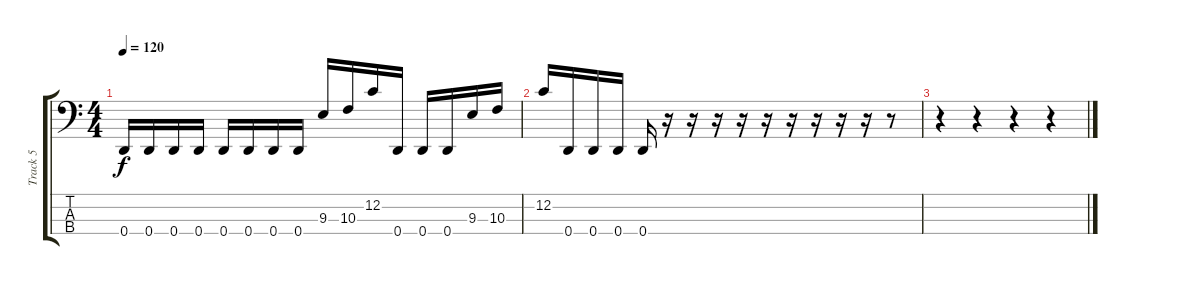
\track ("Track 5" "Track 5") {instrument electricbassfinger}
\staff {score tabs}
\tuning (F2 C2 G1 D1) {hide}
\ts (4 4)
\tempo 120
\clef f4
\ks c
0.4.16{dy f} 0.4.16 0.4.16 0.4.16 0.4.16 0.4.16 0.4.16 0.4.16 9.3.16 10.3.16 12.2.16 0.4.16 0.4.16 0.4.16 9.3.16 10.3.16 |
12.2.16 0.4.16 0.4.16 0.4.16 0.4.16 r.16 r.16 r.16 r.16 r.16 r.16 r.16 r.16 r.16 r.8 |
r.4 r.4 r.4 r.4
